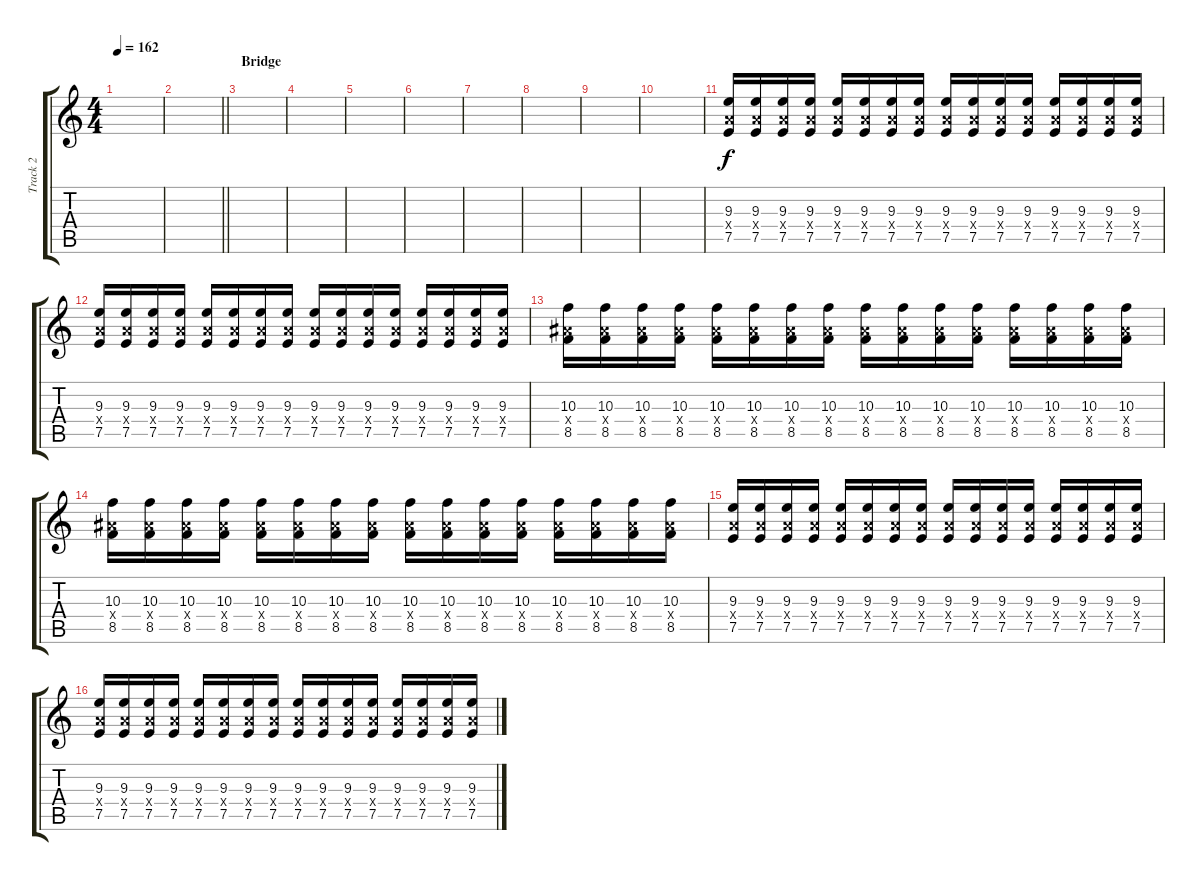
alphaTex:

\track ("Track 2" "Track 2") {instrument distortionguitar}
\staff {score tabs}
\tuning (E4 B3 G3 D3 A2 D2) {hide}
\ts (4 4)
\tempo 162
\clef g2
\ks c
|
\barLineRight lightlight
|
\section ("" "Bridge")
|
|
|
|
|
|
|
|
(9.3 7.4{x} 7.5).16 (9.3 7.4{x} 7.5).16 (9.3 7.4{x} 7.5).16 (9.3 7.4{x} 7.5).16 (9.3 7.4{x} 7.5).16 (9.3 7.4{x} 7.5).16 (9.3 7.4{x} 7.5).16 (9.3 7.4{x} 7.5).16 (9.3 7.4{x} 7.5).16 (9.3 7.4{x} 7.5).16 (9.3 7.4{x} 7.5).16 (9.3 7.4{x} 7.5).16 (9.3 7.4{x} 7.5).16 (9.3 7.4{x} 7.5).16 (9.3 7.4{x} 7.5).16 (9.3 7.4{x} 7.5).16 |
(9.3 7.4{x} 7.5).16 (9.3 7.4{x} 7.5).16 (9.3 7.4{x} 7.5).16 (9.3 7.4{x} 7.5).16 (9.3 7.4{x} 7.5).16 (9.3 7.4{x} 7.5).16 (9.3 7.4{x} 7.5).16 (9.3 7.4{x} 7.5).16 (9.3 7.4{x} 7.5).16 (9.3 7.4{x} 7.5).16 (9.3 7.4{x} 7.5).16 (9.3 7.4{x} 7.5).16 (9.3 7.4{x} 7.5).16 (9.3 7.4{x} 7.5).16 (9.3 7.4{x} 7.5).16 (9.3 7.4{x} 7.5).16 |
(10.3 8.4{x} 8.5).16 (10.3 8.4{x} 8.5).16 (10.3 8.4{x} 8.5).16 (10.3 8.4{x} 8.5).16 (10.3 8.4{x} 8.5).16 (10.3 8.4{x} 8.5).16 (10.3 8.4{x} 8.5).16 (10.3 8.4{x} 8.5).16 (10.3 8.4{x} 8.5).16 (10.3 8.4{x} 8.5).16 (10.3 8.4{x} 8.5).16 (10.3 8.4{x} 8.5).16 (10.3 8.4{x} 8.5).16 (10.3 8.4{x} 8.5).16 (10.3 8.4{x} 8.5).16 (10.3 8.4{x} 8.5).16 |
(10.3 8.4{x} 8.5).16 (10.3 8.4{x} 8.5).16 (10.3 8.4{x} 8.5).16 (10.3 8.4{x} 8.5).16 (10.3 8.4{x} 8.5).16 (10.3 8.4{x} 8.5).16 (10.3 8.4{x} 8.5).16 (10.3 8.4{x} 8.5).16 (10.3 8.4{x} 8.5).16 (10.3 8.4{x} 8.5).16 (10.3 8.4{x} 8.5).16 (10.3 8.4{x} 8.5).16 (10.3 8.4{x} 8.5).16 (10.3 8.4{x} 8.5).16 (10.3 8.4{x} 8.5).16 (10.3 8.4{x} 8.5).16 |
(9.3 7.4{x} 7.5).16 (9.3 7.4{x} 7.5).16 (9.3 7.4{x} 7.5).16 (9.3 7.4{x} 7.5).16 (9.3 7.4{x} 7.5).16 (9.3 7.4{x} 7.5).16 (9.3 7.4{x} 7.5).16 (9.3 7.4{x} 7.5).16 (9.3 7.4{x} 7.5).16 (9.3 7.4{x} 7.5).16 (9.3 7.4{x} 7.5).16 (9.3 7.4{x} 7.5).16 (9.3 7.4{x} 7.5).16 (9.3 7.4{x} 7.5).16 (9.3 7.4{x} 7.5).16 (9.3 7.4{x} 7.5).16 |
(9.3 7.4{x} 7.5).16 (9.3 7.4{x} 7.5).16 (9.3 7.4{x} 7.5).16 (9.3 7.4{x} 7.5).16 (9.3 7.4{x} 7.5).16 (9.3 7.4{x} 7.5).16 (9.3 7.4{x} 7.5).16 (9.3 7.4{x} 7.5).16 (9.3 7.4{x} 7.5).16 (9.3 7.4{x} 7.5).16 (9.3 7.4{x} 7.5).16 (9.3 7.4{x} 7.5).16 (9.3 7.4{x} 7.5).16 (9.3 7.4{x} 7.5).16 (9.3 7.4{x} 7.5).16 (9.3 7.4{x} 7.5).16
